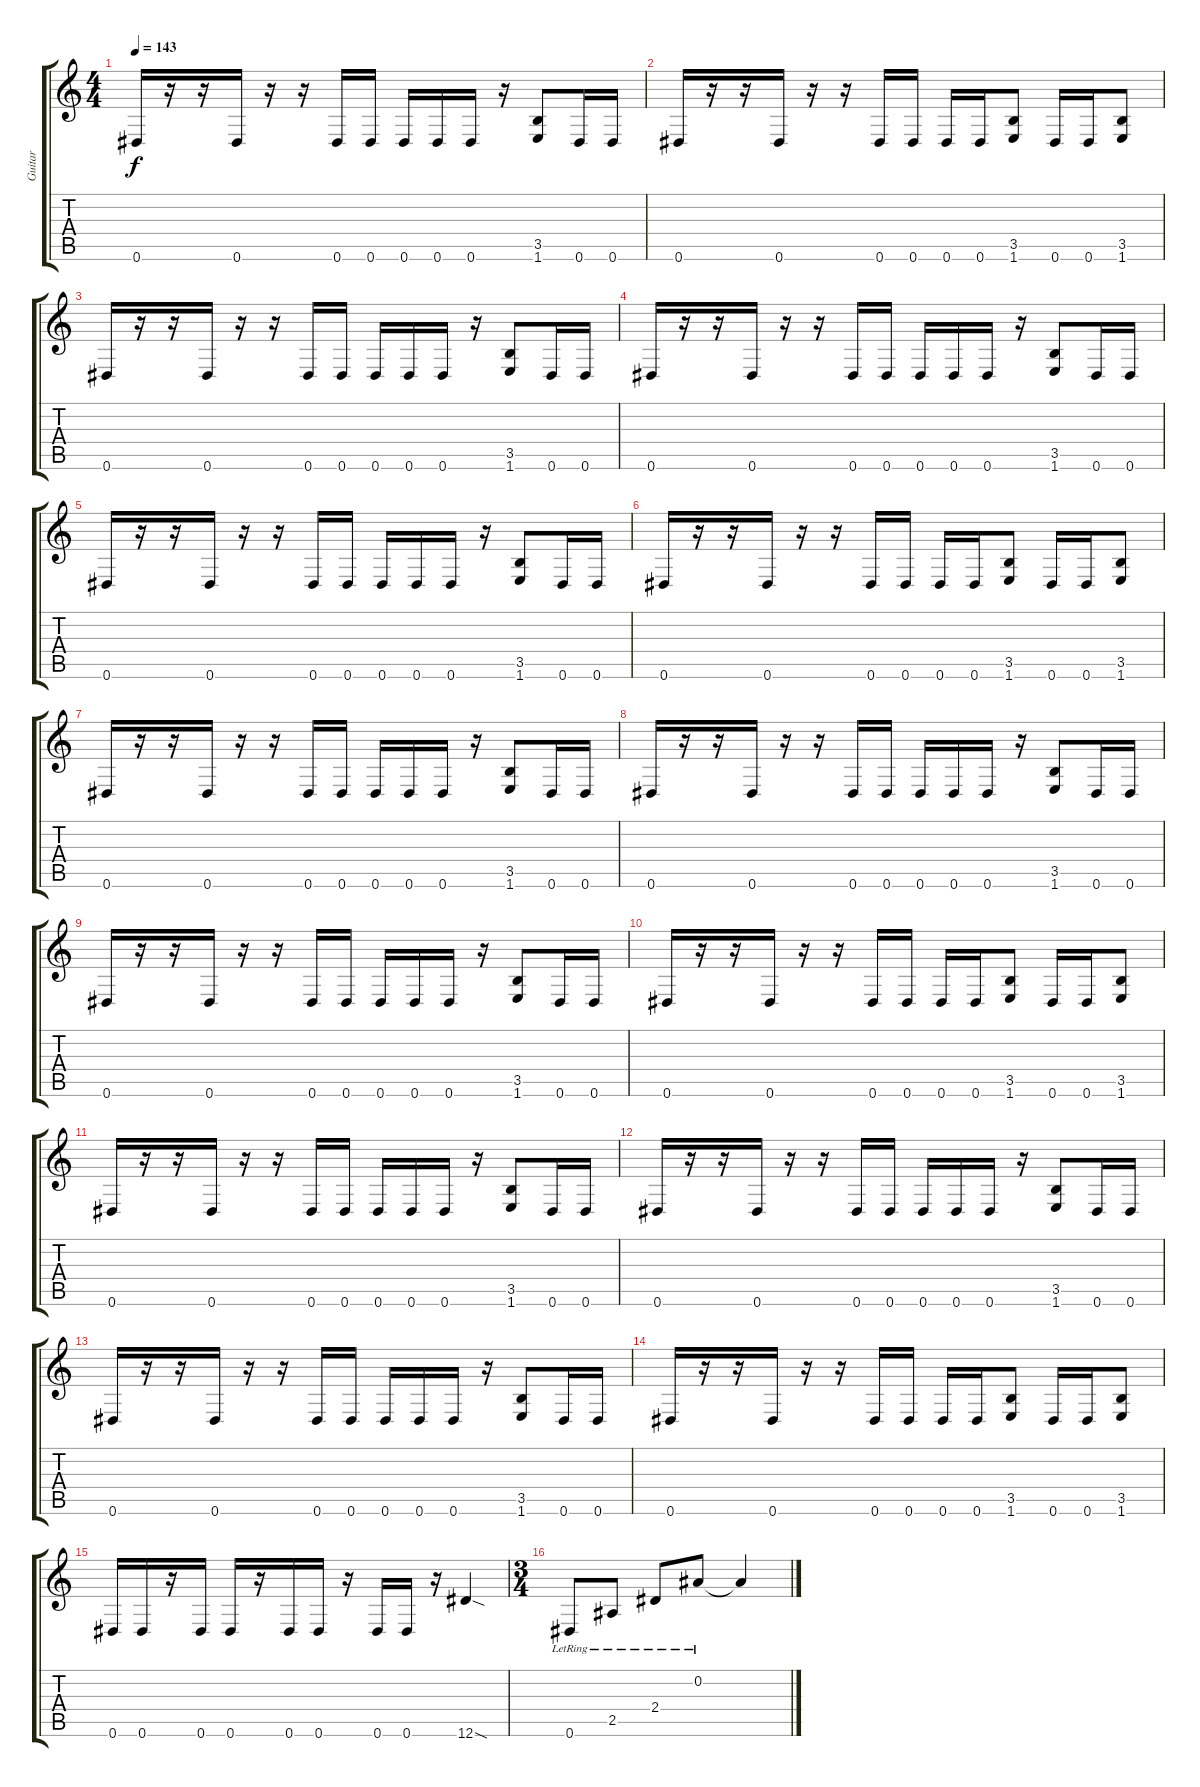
\track ("Guitar" "Guitar") {instrument distortionguitar}
\staff {score tabs}
\tuning (Eb4 Bb3 Gb3 Db3 Ab2 Eb2) {hide}
\ts (4 4)
\tempo 143
\clef g2
\ks c
0.6.16{dy f} r.16 r.16 0.6.16 r.16 r.16 0.6.16 0.6.16 0.6.16 0.6.16 0.6.16 r.16 (3.5 1.6).8 0.6.16 0.6.16 |
0.6.16 r.16 r.16 0.6.16 r.16 r.16 0.6.16 0.6.16 0.6.16 0.6.16 (3.5 1.6).8 0.6.16 0.6.16 (3.5 1.6).8 |
0.6.16 r.16 r.16 0.6.16 r.16 r.16 0.6.16 0.6.16 0.6.16 0.6.16 0.6.16 r.16 (3.5 1.6).8 0.6.16 0.6.16 |
0.6.16 r.16 r.16 0.6.16 r.16 r.16 0.6.16 0.6.16 0.6.16 0.6.16 0.6.16 r.16 (3.5 1.6).8 0.6.16 0.6.16 |
0.6.16 r.16 r.16 0.6.16 r.16 r.16 0.6.16 0.6.16 0.6.16 0.6.16 0.6.16 r.16 (3.5 1.6).8 0.6.16 0.6.16 |
0.6.16 r.16 r.16 0.6.16 r.16 r.16 0.6.16 0.6.16 0.6.16 0.6.16 (3.5 1.6).8 0.6.16 0.6.16 (3.5 1.6).8 |
0.6.16 r.16 r.16 0.6.16 r.16 r.16 0.6.16 0.6.16 0.6.16 0.6.16 0.6.16 r.16 (3.5 1.6).8 0.6.16 0.6.16 |
0.6.16 r.16 r.16 0.6.16 r.16 r.16 0.6.16 0.6.16 0.6.16 0.6.16 0.6.16 r.16 (3.5 1.6).8 0.6.16 0.6.16 |
0.6.16 r.16 r.16 0.6.16 r.16 r.16 0.6.16 0.6.16 0.6.16 0.6.16 0.6.16 r.16 (3.5 1.6).8 0.6.16 0.6.16 |
0.6.16 r.16 r.16 0.6.16 r.16 r.16 0.6.16 0.6.16 0.6.16 0.6.16 (3.5 1.6).8 0.6.16 0.6.16 (3.5 1.6).8 |
0.6.16 r.16 r.16 0.6.16 r.16 r.16 0.6.16 0.6.16 0.6.16 0.6.16 0.6.16 r.16 (3.5 1.6).8 0.6.16 0.6.16 |
0.6.16 r.16 r.16 0.6.16 r.16 r.16 0.6.16 0.6.16 0.6.16 0.6.16 0.6.16 r.16 (3.5 1.6).8 0.6.16 0.6.16 |
0.6.16 r.16 r.16 0.6.16 r.16 r.16 0.6.16 0.6.16 0.6.16 0.6.16 0.6.16 r.16 (3.5 1.6).8 0.6.16 0.6.16 |
0.6.16 r.16 r.16 0.6.16 r.16 r.16 0.6.16 0.6.16 0.6.16 0.6.16 (3.5 1.6).8 0.6.16 0.6.16 (3.5 1.6).8 |
0.6.16 0.6.16 r.16 0.6.16 0.6.16 r.16 0.6.16 0.6.16 r.16 0.6.16 0.6.16 r.16 12.6{sod}.4 |
\ts (3 4)
\section ("" "")
0.6{lr}.8{instrument electricguitarclean} 2.5{lr}.8 2.4{lr}.8 0.2{lr}.8 0.2{t}.4
